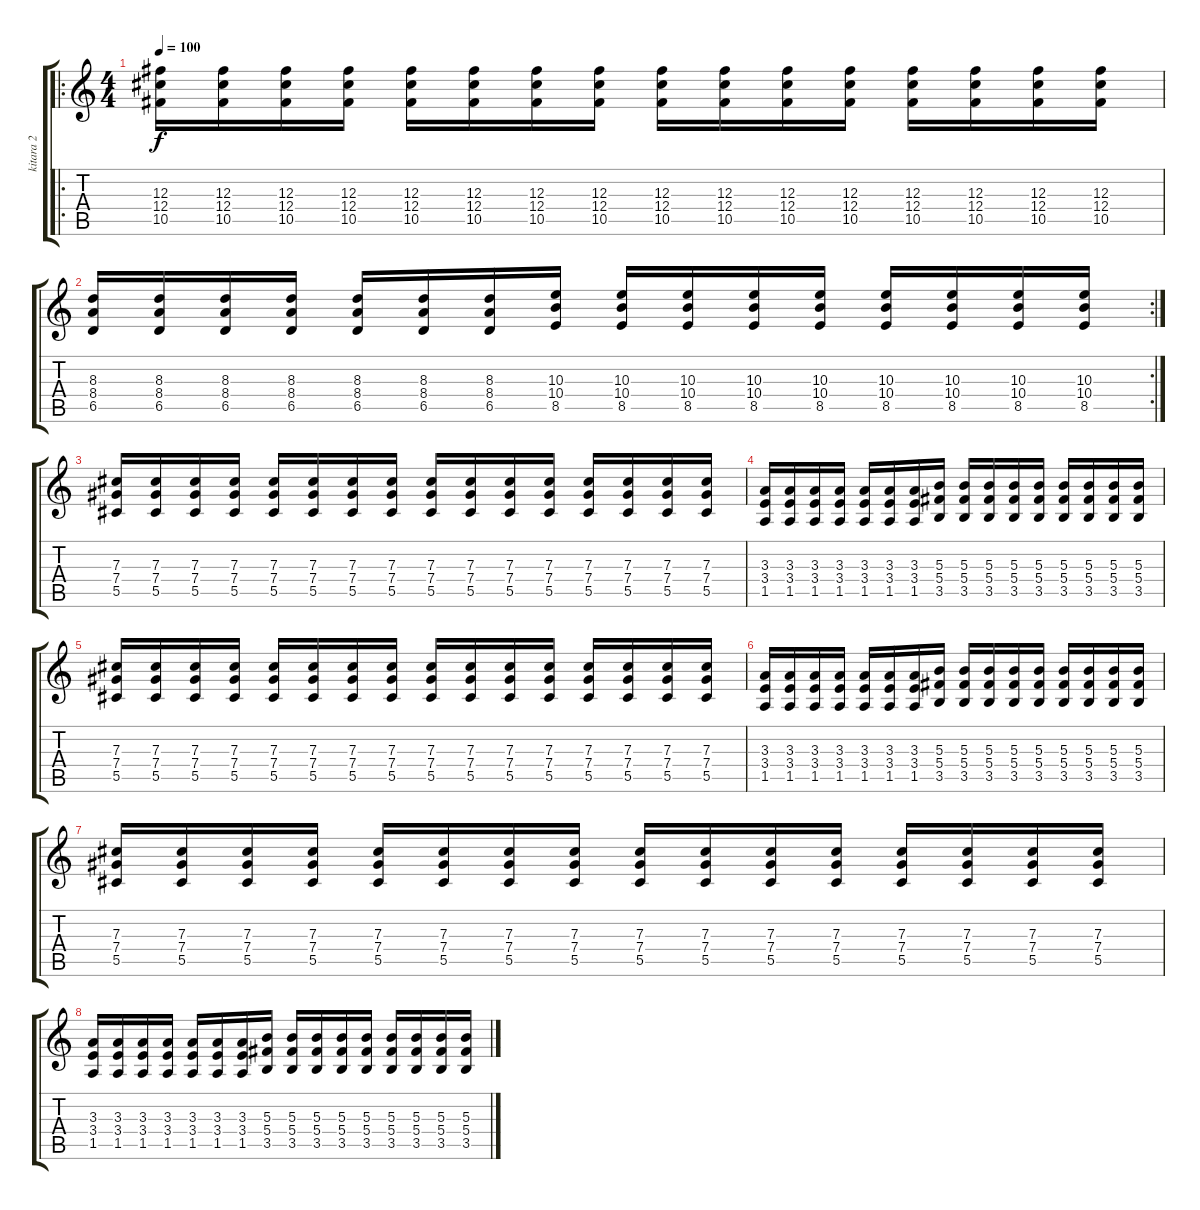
\track ("kitara 2" "kitara 2") {instrument distortionguitar}
\staff {score tabs}
\tuning (Eb4 Bb3 Gb3 Db3 Ab2 Eb2) {hide}
\ro
\ts (4 4)
\tempo 100
\clef g2
\ks c
(12.3 12.4 10.5).16{dy f} (12.3 12.4 10.5).16 (12.3 12.4 10.5).16 (12.3 12.4 10.5).16 (12.3 12.4 10.5).16 (12.3 12.4 10.5).16 (12.3 12.4 10.5).16 (12.3 12.4 10.5).16 (12.3 12.4 10.5).16 (12.3 12.4 10.5).16 (12.3 12.4 10.5).16 (12.3 12.4 10.5).16 (12.3 12.4 10.5).16 (12.3 12.4 10.5).16 (12.3 12.4 10.5).16 (12.3 12.4 10.5).16 |
\rc 2
(8.3 8.4 6.5).16 (8.3 8.4 6.5).16 (8.3 8.4 6.5).16 (8.3 8.4 6.5).16 (8.3 8.4 6.5).16 (8.3 8.4 6.5).16 (8.3 8.4 6.5).16 (10.3 10.4 8.5).16 (10.3 10.4 8.5).16 (10.3 10.4 8.5).16 (10.3 10.4 8.5).16 (10.3 10.4 8.5).16 (10.3 10.4 8.5).16 (10.3 10.4 8.5).16 (10.3 10.4 8.5).16 (10.3 10.4 8.5).16 |
(7.3 7.4 5.5).16 (7.3 7.4 5.5).16 (7.3 7.4 5.5).16 (7.3 7.4 5.5).16 (7.3 7.4 5.5).16 (7.3 7.4 5.5).16 (7.3 7.4 5.5).16 (7.3 7.4 5.5).16 (7.3 7.4 5.5).16 (7.3 7.4 5.5).16 (7.3 7.4 5.5).16 (7.3 7.4 5.5).16 (7.3 7.4 5.5).16 (7.3 7.4 5.5).16 (7.3 7.4 5.5).16 (7.3 7.4 5.5).16 |
(3.3 3.4 1.5).16 (3.3 3.4 1.5).16 (3.3 3.4 1.5).16 (3.3 3.4 1.5).16 (3.3 3.4 1.5).16 (3.3 3.4 1.5).16 (3.3 3.4 1.5).16 (5.3 5.4 3.5).16 (5.3 5.4 3.5).16 (5.3 5.4 3.5).16 (5.3 5.4 3.5).16 (5.3 5.4 3.5).16 (5.3 5.4 3.5).16 (5.3 5.4 3.5).16 (5.3 5.4 3.5).16 (5.3 5.4 3.5).16 |
(7.3 7.4 5.5).16 (7.3 7.4 5.5).16 (7.3 7.4 5.5).16 (7.3 7.4 5.5).16 (7.3 7.4 5.5).16 (7.3 7.4 5.5).16 (7.3 7.4 5.5).16 (7.3 7.4 5.5).16 (7.3 7.4 5.5).16 (7.3 7.4 5.5).16 (7.3 7.4 5.5).16 (7.3 7.4 5.5).16 (7.3 7.4 5.5).16 (7.3 7.4 5.5).16 (7.3 7.4 5.5).16 (7.3 7.4 5.5).16 |
(3.3 3.4 1.5).16 (3.3 3.4 1.5).16 (3.3 3.4 1.5).16 (3.3 3.4 1.5).16 (3.3 3.4 1.5).16 (3.3 3.4 1.5).16 (3.3 3.4 1.5).16 (5.3 5.4 3.5).16 (5.3 5.4 3.5).16 (5.3 5.4 3.5).16 (5.3 5.4 3.5).16 (5.3 5.4 3.5).16 (5.3 5.4 3.5).16 (5.3 5.4 3.5).16 (5.3 5.4 3.5).16 (5.3 5.4 3.5).16 |
(7.3 7.4 5.5).16 (7.3 7.4 5.5).16 (7.3 7.4 5.5).16 (7.3 7.4 5.5).16 (7.3 7.4 5.5).16 (7.3 7.4 5.5).16 (7.3 7.4 5.5).16 (7.3 7.4 5.5).16 (7.3 7.4 5.5).16 (7.3 7.4 5.5).16 (7.3 7.4 5.5).16 (7.3 7.4 5.5).16 (7.3 7.4 5.5).16 (7.3 7.4 5.5).16 (7.3 7.4 5.5).16 (7.3 7.4 5.5).16 |
(3.3 3.4 1.5).16 (3.3 3.4 1.5).16 (3.3 3.4 1.5).16 (3.3 3.4 1.5).16 (3.3 3.4 1.5).16 (3.3 3.4 1.5).16 (3.3 3.4 1.5).16 (5.3 5.4 3.5).16 (5.3 5.4 3.5).16 (5.3 5.4 3.5).16 (5.3 5.4 3.5).16 (5.3 5.4 3.5).16 (5.3 5.4 3.5).16 (5.3 5.4 3.5).16 (5.3 5.4 3.5).16 (5.3 5.4 3.5).16
